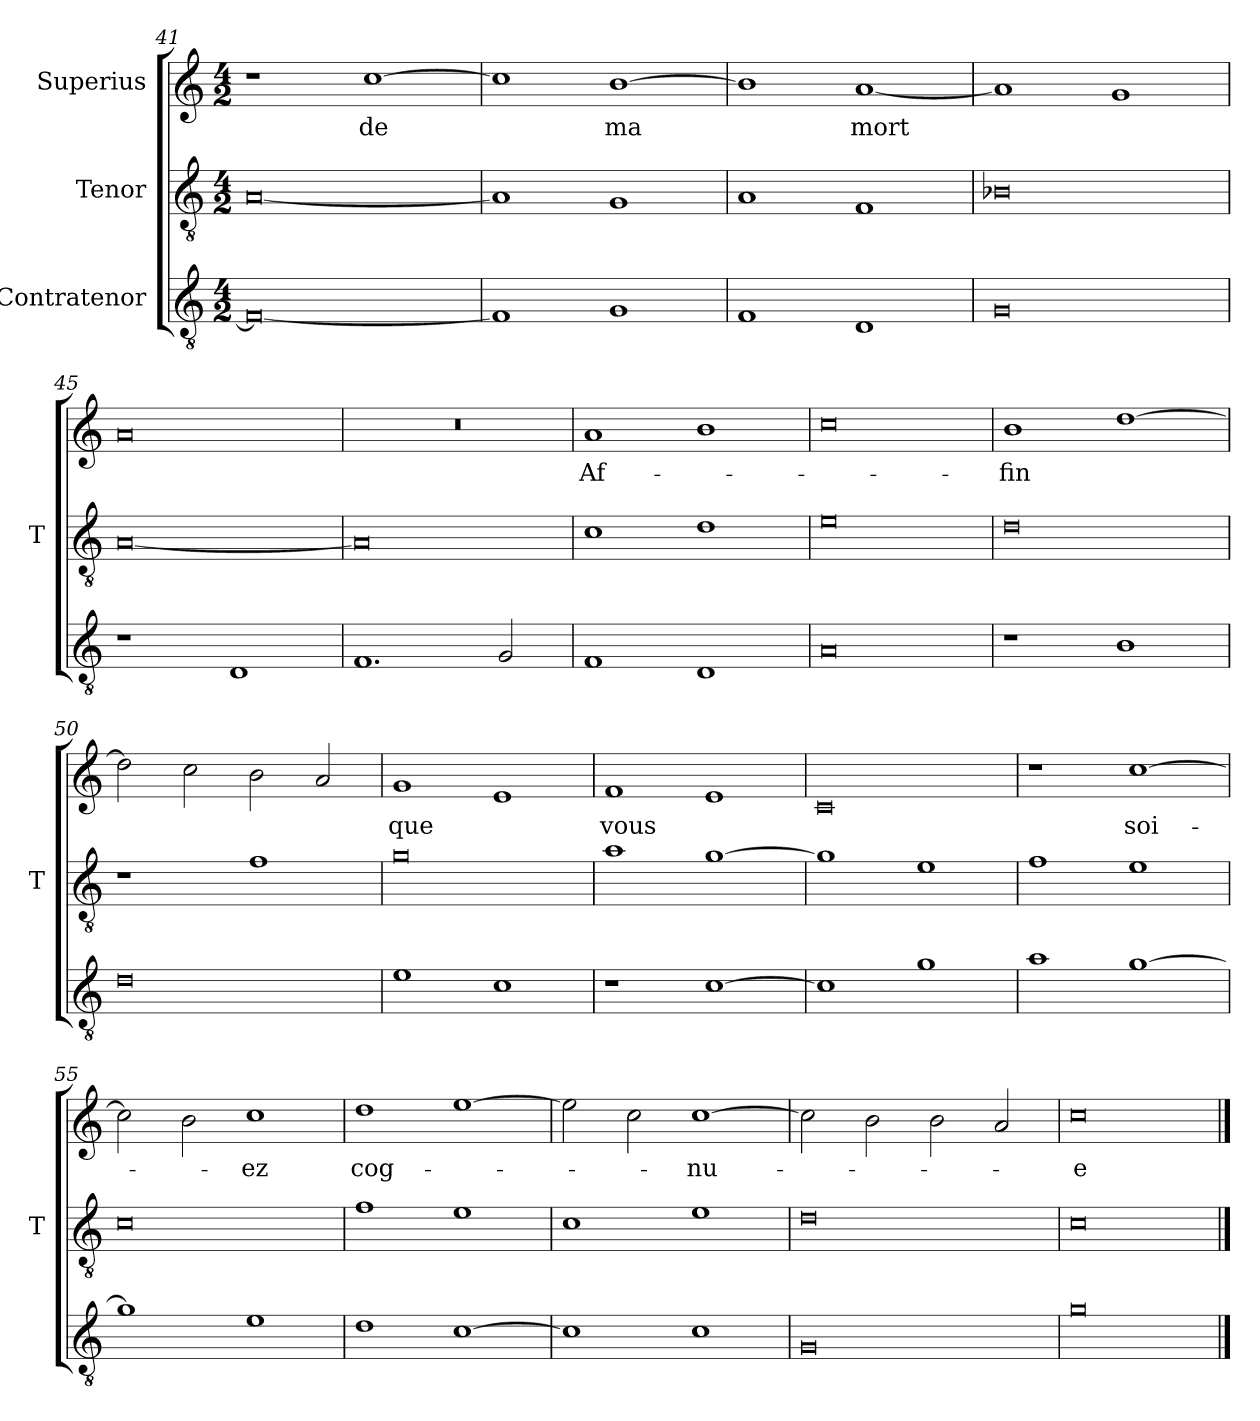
**kern	**kern	**kern	**text
*part3	*part2	*part1	*part1
*staff3	*staff2	*staff1	*staff1
*I"Contratenor	*I"Tenor	*I"Superius	*
*	*I'T	*	*
*clefGv2	*clefGv2	*clefG2	*
*M4/2	*M4/2	*M4/2	*
=41	=41	=41	=41
0F_	[0A	1r	.
.	.	[1cc	-de
=42	=42	=42	=42
1F]	1A]	1cc]	.
1G	1G	[1b	-ma
=43	=43	=43	=43
1F	1A	1b]	.
1D	1F	[1a	-mort
=44	=44	=44	=44
0G	0B-X	1a]	.
.	.	1g	.
=45	=45	=45	=45
1r	[0A	0a	.
1D	.	.	.
=46	=46	=46	=46
1.F	0A]	0r	.
2G	.	.	.
=47	=47	=47	=47
1F	1c	1a	Af-
1D	1d	1b	.
=48	=48	=48	=48
0A	0e	0cc	.
=49	=49	=49	=49
1r	0d	1b	-fin
1B	.	[1dd	.
=50	=50	=50	=50
0d	1r	2dd]	.
.	.	2cc	.
.	1f	2b	.
.	.	2a	.
=51	=51	=51	=51
1e	0g	1g	-que
1c	.	1e	.
=52	=52	=52	=52
1r	1a	1f	-vous
[1c	[1g	1e	.
=53	=53	=53	=53
1c]	1g]	0c	.
1g	1e	.	.
=54	=54	=54	=54
1a	1f	1r	.
[1g	1e	[1cc	soi-
=55	=55	=55	=55
1g]	0c	2cc]	.
.	.	2b	.
1e	.	1cc	-ez
=56	=56	=56	=56
1d	1f	1dd	cog-
[1c	1e	[1ee	.
=57	=57	=57	=57
1c]	1c	2ee]	.
.	.	2cc	.
1c	1e	[1cc	-nu-
=58	=58	=58	=58
0G	0d	2cc]	.
.	.	2b	.
.	.	2b	.
.	.	2a	.
=59	=59	=59	=59
0g	0c	0cc	-e
==	==	==	==
*-	*-	*-	*-
